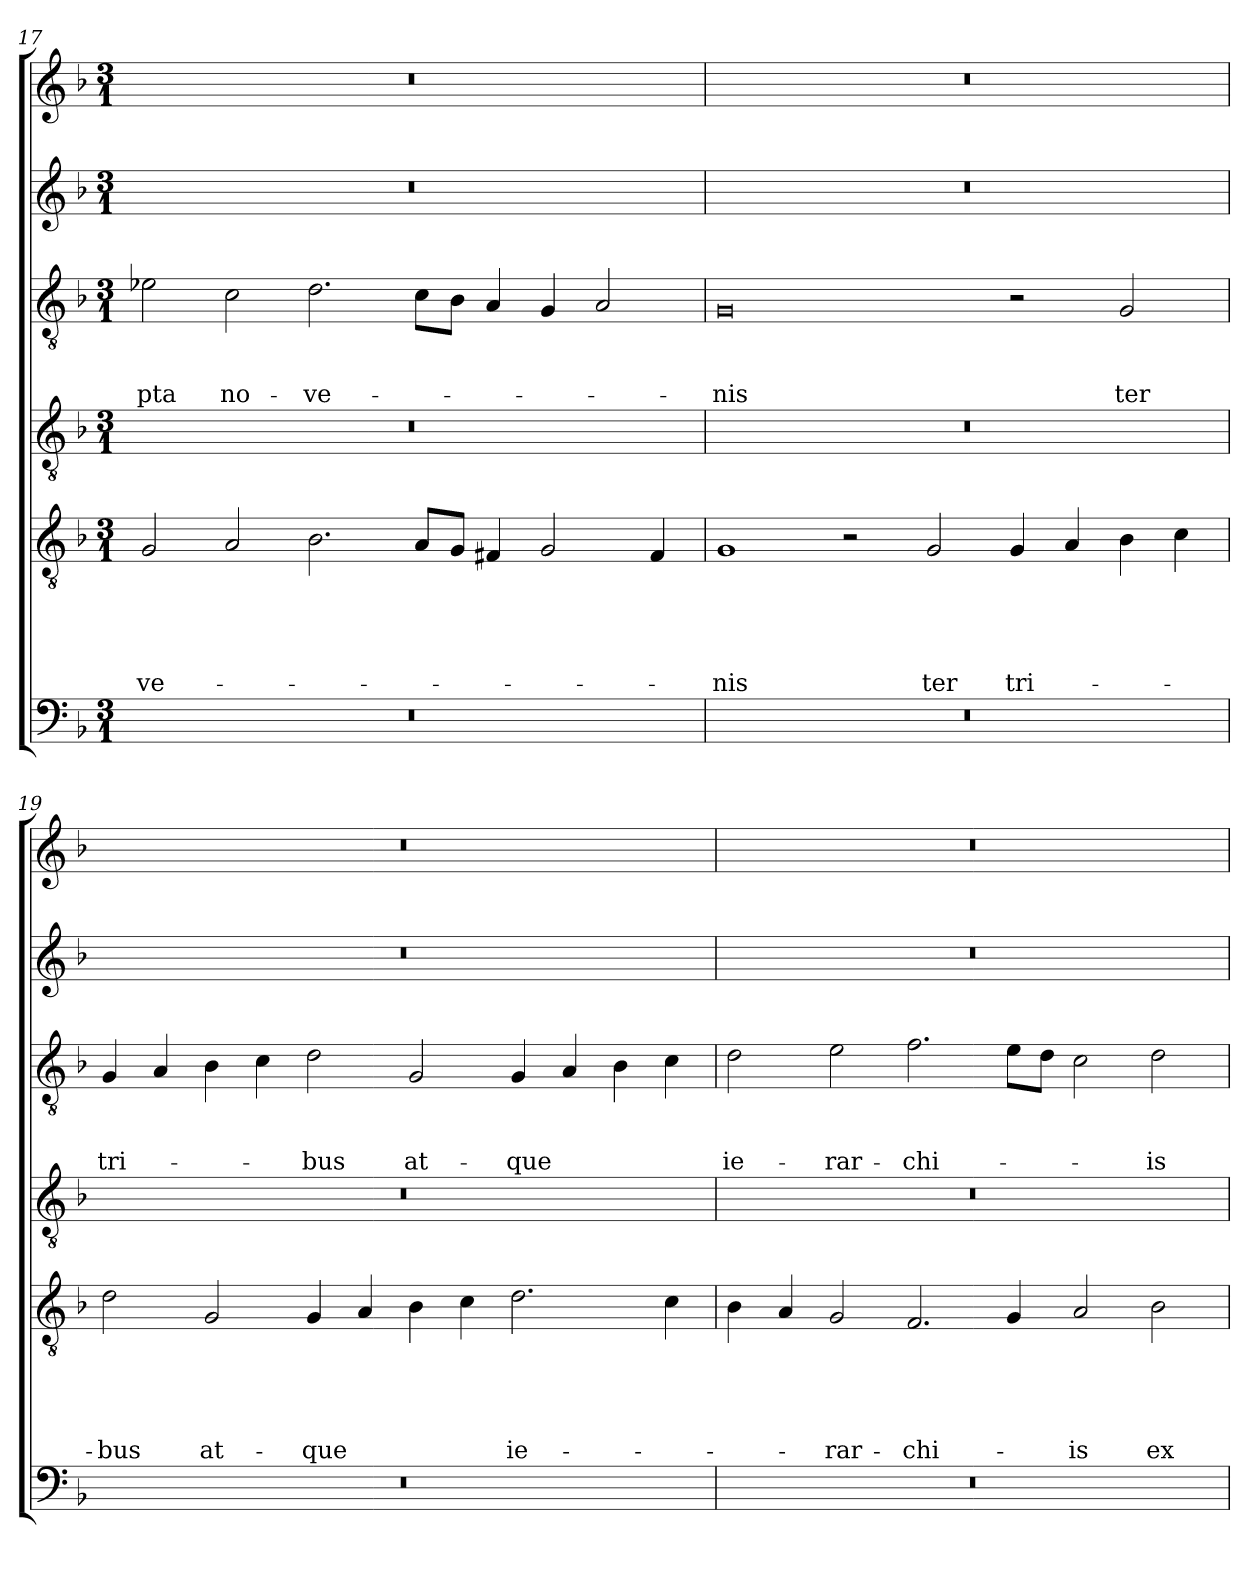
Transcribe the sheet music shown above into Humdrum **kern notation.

**kern	**kern	**text	**text	**text	**text	**text	**kern	**kern	**text	**text	**text	**kern	**kern
*part6	*part5	*part5	*part5	*part5	*part5	*part5	*part4	*part3	*part3	*part3	*part3	*part2	*part1
*staff6	*staff5	*staff5	*staff5	*staff5	*staff5	*staff5	*staff4	*staff3	*staff3	*staff3	*staff3	*staff2	*staff1
*clefF4	*clefGv2	*	*	*	*	*	*clefGv2	*clefGv2	*	*	*	*clefG2	*clefG2
*k[b-]	*k[b-]	*	*	*	*	*	*k[b-]	*k[b-]	*	*	*	*k[b-]	*k[b-]
*F:	*F:	*	*	*	*	*	*F:	*F:	*	*	*	*F:	*F:
*M3/1	*M3/1	*	*	*	*	*	*M3/1	*M3/1	*	*	*	*M3/1	*M3/1
=17	=17	=17	=17	=17	=17	=17	=17	=17	=17	=17	=17	=17	=17
!	!	!	!	!	!	!LO:LY:b	!	!	!	!	!LO:LY:b	!	!
0.r	2G/	.	.	.	.	-ve-	0.r	2e-\	.	.	-pta	0.r	0.r
!	!	!	!	!	!	!	!	!	!	!	!LO:LY:b	!	!
.	2A/	.	.	.	.	.	.	2c\	.	.	no-	.	.
!	!	!	!	!	!	!	!	!	!	!	!LO:LY:b	!	!
.	2.B-\	.	.	.	.	.	.	2.d\	.	.	-ve-	.	.
.	8A/L	.	.	.	.	.	.	8c\L	.	.	.	.	.
.	8G/J	.	.	.	.	.	.	8B-\J	.	.	.	.	.
.	4F#/	.	.	.	.	.	.	4A/	.	.	.	.	.
.	2G/	.	.	.	.	.	.	4G/	.	.	.	.	.
.	.	.	.	.	.	.	.	2A/	.	.	.	.	.
.	4F#/	.	.	.	.	.	.	.	.	.	.	.	.
=18	=18	=18	=18	=18	=18	=18	=18	=18	=18	=18	=18	=18	=18
!	!	!	!	!	!	!LO:LY:b	!	!	!	!	!LO:LY:b	!	!
0.r	1G	.	.	.	.	-nis	0.r	0G	.	.	-nis	0.r	0.r
.	2r	.	.	.	.	.	.	.	.	.	.	.	.
!	!	!	!	!	!	!LO:LY:b	!	!	!	!	!	!	!
.	2G/	.	.	.	.	ter	.	.	.	.	.	.	.
!	!	!	!	!	!	!LO:LY:b	!	!	!	!	!	!	!
.	4G/	.	.	.	.	tri-	.	2r	.	.	.	.	.
.	4A/	.	.	.	.	.	.	.	.	.	.	.	.
!	!	!	!	!	!	!	!	!	!	!	!LO:LY:b	!	!
.	4B-\	.	.	.	.	.	.	2G/	.	.	ter	.	.
.	4c\	.	.	.	.	.	.	.	.	.	.	.	.
!!LO:LB:g=z
=19	=19	=19	=19	=19	=19	=19	=19	=19	=19	=19	=19	=19	=19
!	!	!	!	!	!	!LO:LY:b	!	!	!	!	!LO:LY:b	!	!
0.r	2d\	.	.	.	.	-bus	0.r	4G/	.	.	tri-	0.r	0.r
.	.	.	.	.	.	.	.	4A/	.	.	.	.	.
!	!	!	!	!	!	!LO:LY:b	!	!	!	!	!	!	!
.	2G/	.	.	.	.	at-	.	4B-\	.	.	.	.	.
.	.	.	.	.	.	.	.	4c\	.	.	.	.	.
!	!	!	!	!	!	!LO:LY:b	!	!	!	!	!LO:LY:b	!	!
.	4G/	.	.	.	.	-que	.	2d\	.	.	-bus	.	.
.	4A/	.	.	.	.	.	.	.	.	.	.	.	.
!	!	!	!	!	!	!	!	!	!	!	!LO:LY:b	!	!
.	4B-\	.	.	.	.	.	.	2G/	.	.	at-	.	.
.	4c\	.	.	.	.	.	.	.	.	.	.	.	.
!	!	!	!	!	!	!LO:LY:b	!	!	!	!	!LO:LY:b	!	!
.	2.d\	.	.	.	.	ie-	.	4G/	.	.	-que	.	.
.	.	.	.	.	.	.	.	4A/	.	.	.	.	.
.	.	.	.	.	.	.	.	4B-\	.	.	.	.	.
.	4c\	.	.	.	.	.	.	4c\	.	.	.	.	.
=20	=20	=20	=20	=20	=20	=20	=20	=20	=20	=20	=20	=20	=20
!	!	!	!	!	!	!	!	!	!	!	!LO:LY:b	!	!
0.r	4B-\	.	.	.	.	.	0.r	2d\	.	.	ie-	0.r	0.r
.	4A/	.	.	.	.	.	.	.	.	.	.	.	.
!	!	!	!	!	!	!LO:LY:b	!	!	!	!	!LO:LY:b	!	!
.	2G/	.	.	.	.	-rar-	.	2e\	.	.	-rar-	.	.
!	!	!	!	!	!	!LO:LY:b	!	!	!	!	!LO:LY:b	!	!
.	2.F/	.	.	.	.	-chi-	.	2.f\	.	.	-chi-	.	.
.	4G/	.	.	.	.	.	.	8e\L	.	.	.	.	.
.	.	.	.	.	.	.	.	8d\J	.	.	.	.	.
!	!	!	!	!	!	!LO:LY:b	!	!	!	!	!	!	!
.	2A/	.	.	.	.	-is	.	2c\	.	.	.	.	.
!	!	!	!	!	!	!LO:LY:b	!	!	!	!	!LO:LY:b	!	!
.	2B-\	.	.	.	.	ex-	.	2d\	.	.	-is	.	.
=	=	=	=	=	=	=	=	=	=	=	=	=	=
*-	*-	*-	*-	*-	*-	*-	*-	*-	*-	*-	*-	*-	*-
